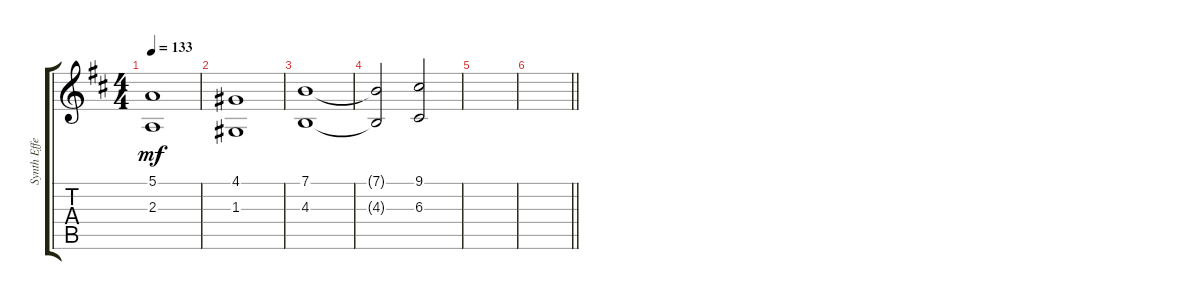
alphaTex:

\track ("Synth Effects" "Synth Effe") {instrument flute}
\staff {score tabs}
\tuning (E4 B3 G3 D3 A2 E2) {hide}
\ts (4 4)
\tempo 133
\clef g2
\ks bminor
(5.1 2.3).1{dy mf} |
(4.1 1.3).1 |
(7.1 4.3).1 |
(7.1{t} 4.3{t}).2 (9.1 6.3).2 |
|
\barLineRight lightlight
